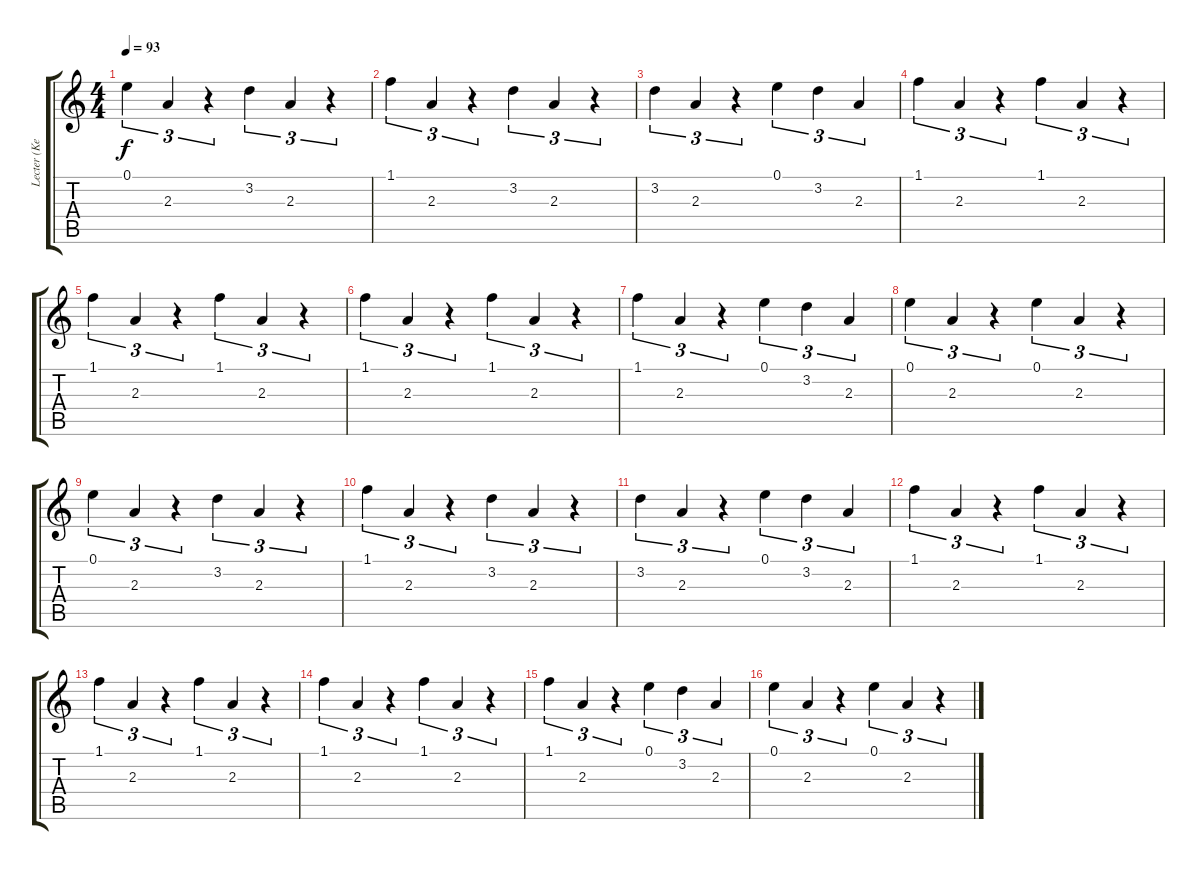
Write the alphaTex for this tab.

\track ("Lecter (KeybRight)" "Lecter (Ke") {instrument acousticgrandpiano}
\staff {score tabs}
\tuning (E5 B4 G4 D4 A3 D3) {hide}
\ts (4 4)
\tempo 93
\clef g2
\ks c
0.1.4{tu (3 2) dy f} 2.3.4{tu (3 2)} r.4{tu (3 2)} 3.2.4{tu (3 2)} 2.3.4{tu (3 2)} r.4{tu (3 2)} |
1.1.4{tu (3 2)} 2.3.4{tu (3 2)} r.4{tu (3 2)} 3.2.4{tu (3 2)} 2.3.4{tu (3 2)} r.4{tu (3 2)} |
3.2.4{tu (3 2)} 2.3.4{tu (3 2)} r.4{tu (3 2)} 0.1.4{tu (3 2)} 3.2.4{tu (3 2)} 2.3.4{tu (3 2)} |
1.1.4{tu (3 2)} 2.3.4{tu (3 2)} r.4{tu (3 2)} 1.1.4{tu (3 2)} 2.3.4{tu (3 2)} r.4{tu (3 2)} |
1.1.4{tu (3 2)} 2.3.4{tu (3 2)} r.4{tu (3 2)} 1.1.4{tu (3 2)} 2.3.4{tu (3 2)} r.4{tu (3 2)} |
1.1.4{tu (3 2)} 2.3.4{tu (3 2)} r.4{tu (3 2)} 1.1.4{tu (3 2)} 2.3.4{tu (3 2)} r.4{tu (3 2)} |
1.1.4{tu (3 2)} 2.3.4{tu (3 2)} r.4{tu (3 2)} 0.1.4{tu (3 2)} 3.2.4{tu (3 2)} 2.3.4{tu (3 2)} |
0.1.4{tu (3 2)} 2.3.4{tu (3 2)} r.4{tu (3 2)} 0.1.4{tu (3 2)} 2.3.4{tu (3 2)} r.4{tu (3 2)} |
0.1.4{tu (3 2)} 2.3.4{tu (3 2)} r.4{tu (3 2)} 3.2.4{tu (3 2)} 2.3.4{tu (3 2)} r.4{tu (3 2)} |
1.1.4{tu (3 2)} 2.3.4{tu (3 2)} r.4{tu (3 2)} 3.2.4{tu (3 2)} 2.3.4{tu (3 2)} r.4{tu (3 2)} |
3.2.4{tu (3 2)} 2.3.4{tu (3 2)} r.4{tu (3 2)} 0.1.4{tu (3 2)} 3.2.4{tu (3 2)} 2.3.4{tu (3 2)} |
1.1.4{tu (3 2)} 2.3.4{tu (3 2)} r.4{tu (3 2)} 1.1.4{tu (3 2)} 2.3.4{tu (3 2)} r.4{tu (3 2)} |
1.1.4{tu (3 2)} 2.3.4{tu (3 2)} r.4{tu (3 2)} 1.1.4{tu (3 2)} 2.3.4{tu (3 2)} r.4{tu (3 2)} |
1.1.4{tu (3 2)} 2.3.4{tu (3 2)} r.4{tu (3 2)} 1.1.4{tu (3 2)} 2.3.4{tu (3 2)} r.4{tu (3 2)} |
1.1.4{tu (3 2)} 2.3.4{tu (3 2)} r.4{tu (3 2)} 0.1.4{tu (3 2)} 3.2.4{tu (3 2)} 2.3.4{tu (3 2)} |
0.1.4{tu (3 2)} 2.3.4{tu (3 2)} r.4{tu (3 2)} 0.1.4{tu (3 2)} 2.3.4{tu (3 2)} r.4{tu (3 2)}
